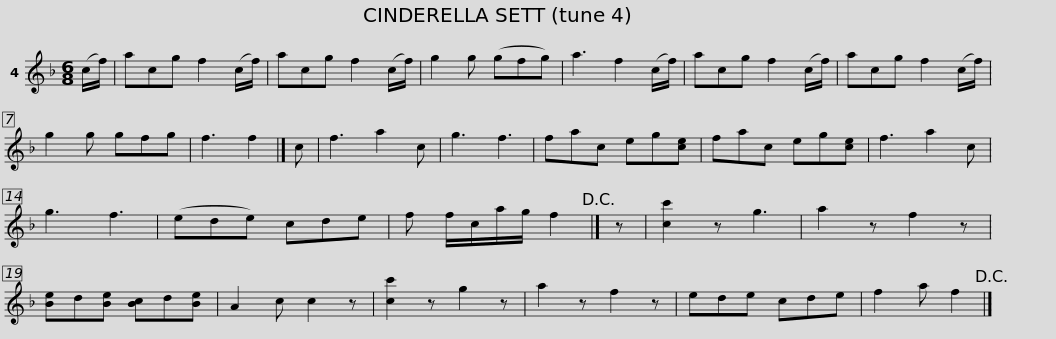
X:1
L:1/8
M:6/8
I:linebreak $
K:F
V:1 treble
V:1
 (c/f/) | acg f2 (c/f/) | acg f2 (c/f/) | g2 g (gfg) | a3 f2 (c/f/) | %5
 acg f2 (c/f/) | acg f2 (c/f/) | g2 g gfg | f3 f2 |]$ c | %10
 f3 a2 c | g3 f3 | fac eg[ce] | fac eg[ce] | f3 a2 c | %15
 g3 f3 | (ede) cde | f f/c/a/g/ f2!D.C.! |] z |$ [cc']2 z g3 | %20
 a2 z f2 z | [Be]d[Be] [Bc]d[Be] | A2 c c2 z | [cc']2 z g2 z | a2 z f2 z | %25
 ede cde | f2 a f2!D.C.! |] %27
